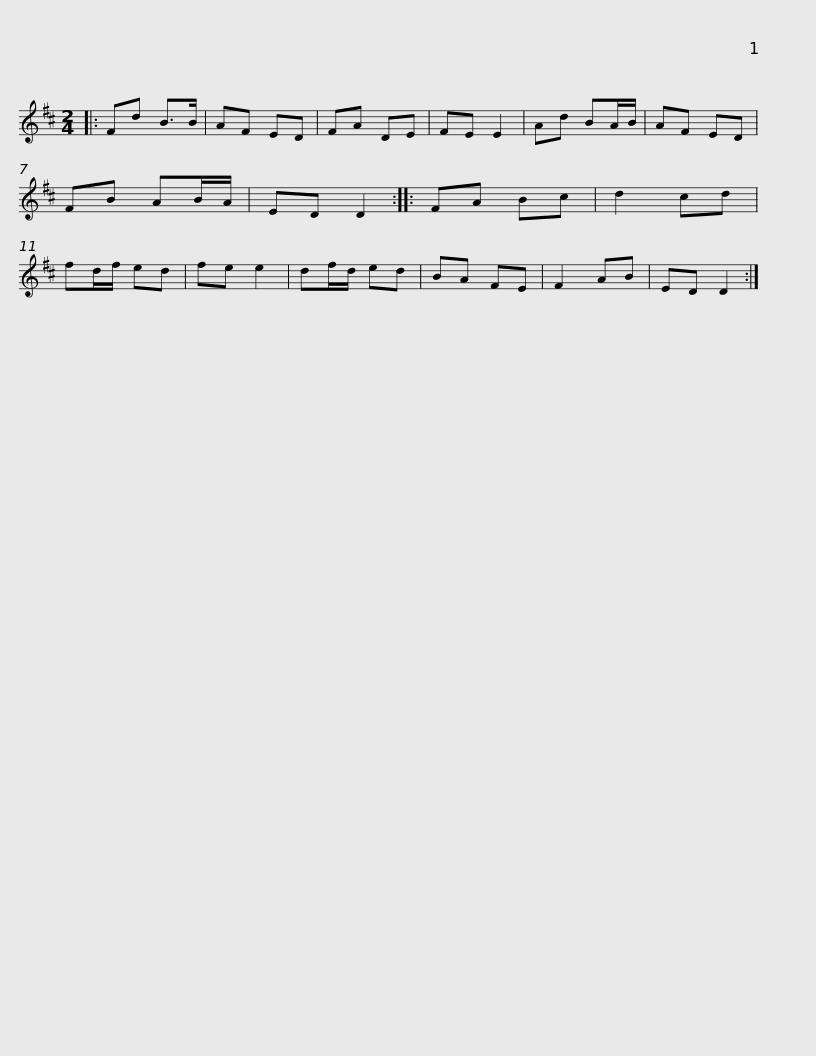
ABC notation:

X:1
L:1/8
M:2/4
I:linebreak $
K:D
V:1 treble
V:1
|: Fd B>B | AF ED | FA DE | FE E2 | Ad BA/B/ | %5
 AF ED | FB AB/A/ | ED D2 :: FA Bc | d2 cd |$ %10
 fd/f/ ed | fe e2 | df/d/ ed | BA FE | F2 AB | %15
 ED D2 :| %16
